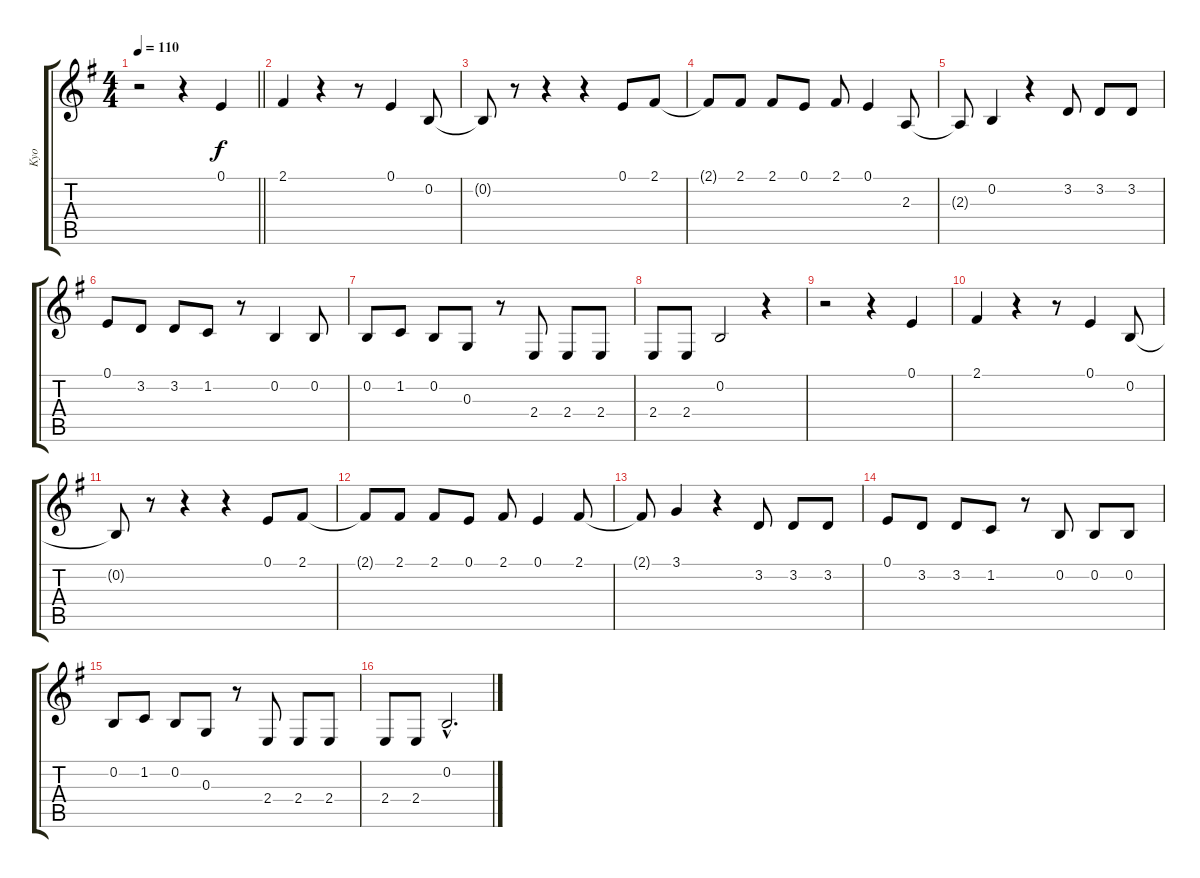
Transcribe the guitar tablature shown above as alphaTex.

\track ("Kyo" "Kyo") {instrument clarinet}
\staff {score tabs}
\tuning (E4 B3 G3 D3 A2 E2) {hide}
\ts (4 4)
\tempo 110
\clef g2
\barLineRight lightlight
\ks g
r.2{dy f} r.4 0.1.4 |
2.1.4 r.4 r.8 0.1.4 0.2.8 |
0.2{t}.8 r.8 r.4 r.4 0.1.8 2.1.8 |
2.1{t}.8 2.1.8 2.1.8 0.1.8 2.1.8 0.1.4 2.3.8 |
2.3{t}.8 0.2.4 r.4 3.2.8 3.2.8 3.2.8 |
0.1.8 3.2.8 3.2.8 1.2.8 r.8 0.2.4 0.2.8 |
0.2.8 1.2.8 0.2.8 0.3.8 r.8 2.4.8 2.4.8 2.4.8 |
2.4.8 2.4.8 0.2.2 r.4 |
r.2 r.4 0.1.4 |
2.1.4 r.4 r.8 0.1.4 0.2.8 |
0.2{t}.8 r.8 r.4 r.4 0.1.8 2.1.8 |
2.1{t}.8 2.1.8 2.1.8 0.1.8 2.1.8 0.1.4 2.1.8 |
2.1{t}.8 3.1.4 r.4 3.2.8 3.2.8 3.2.8 |
0.1.8 3.2.8 3.2.8 1.2.8 r.8 0.2.8 0.2.8 0.2.8 |
0.2.8 1.2.8 0.2.8 0.3.8 r.8 2.4.8 2.4.8 2.4.8 |
2.4.8 2.4.8 0.2{hac}.2{d}
